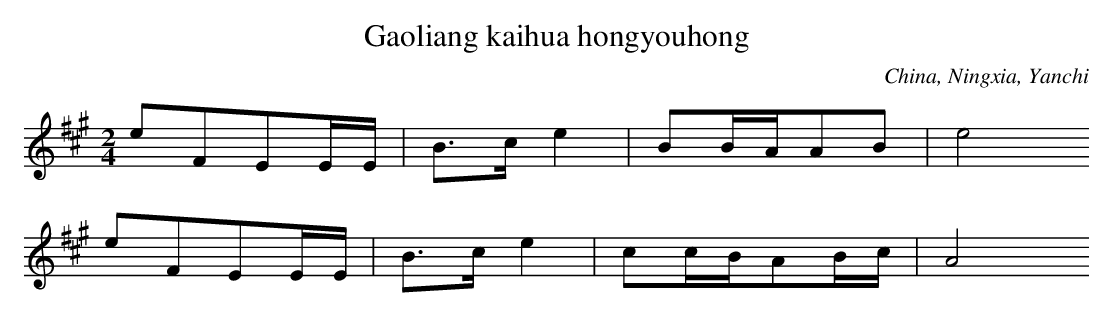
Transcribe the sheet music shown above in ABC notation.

X:1
T: Gaoliang kaihua hongyouhong
O: China, Ningxia, Yanchi
M: 2/4
L: 1/16
K: A
e2F2E2EE | B3ce4 | B2BAA2B2 | e8
e2F2E2EE | B3ce4 | c2cBA2Bc | A8
